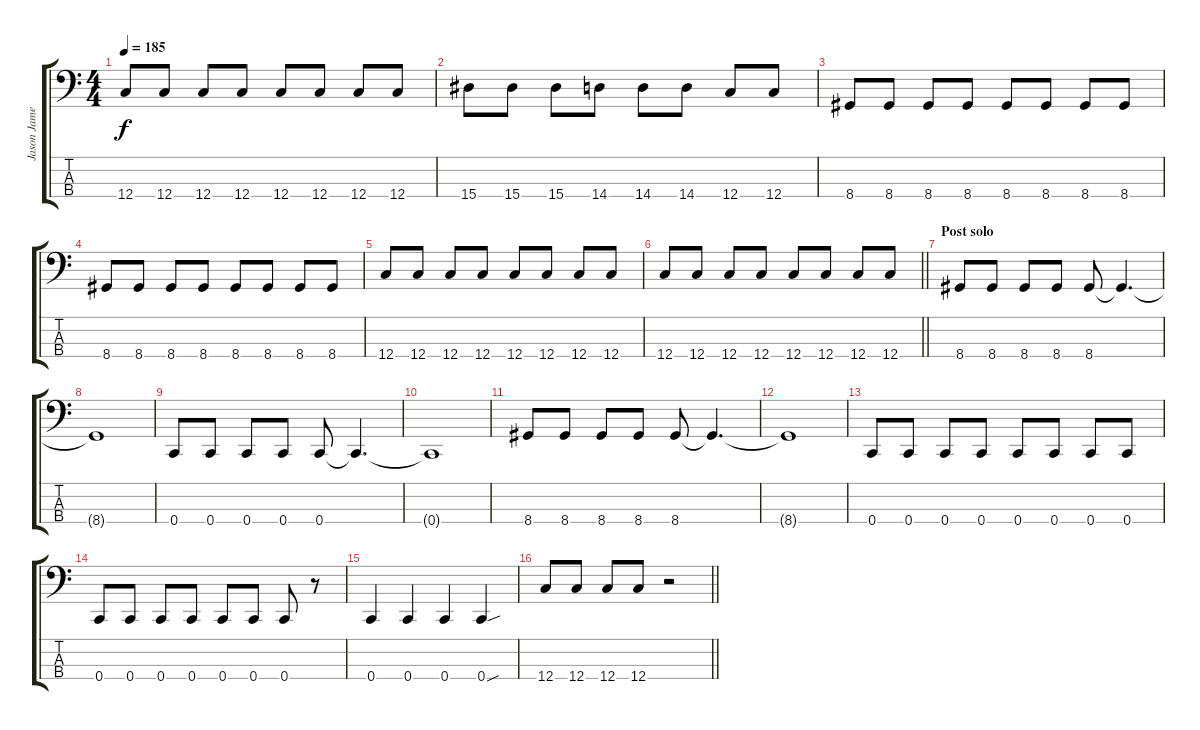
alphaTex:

\track ("Jason James (Jay)" "Jason Jame") {instrument electricbassfinger}
\staff {score tabs}
\tuning (F2 C2 G1 C1) {hide}
\ts (4 4)
\tempo 185
\clef f4
\ks c
12.4.8{dy f} 12.4.8 12.4.8 12.4.8 12.4.8 12.4.8 12.4.8 12.4.8 |
15.4.8 15.4.8 15.4.8 14.4.8 14.4.8 14.4.8 12.4.8 12.4.8 |
8.4.8 8.4.8 8.4.8 8.4.8 8.4.8 8.4.8 8.4.8 8.4.8 |
8.4.8 8.4.8 8.4.8 8.4.8 8.4.8 8.4.8 8.4.8 8.4.8 |
12.4.8 12.4.8 12.4.8 12.4.8 12.4.8 12.4.8 12.4.8 12.4.8 |
\barLineRight lightlight
12.4.8 12.4.8 12.4.8 12.4.8 12.4.8 12.4.8 12.4.8 12.4.8 |
\section ("" "Post solo")
8.4.8 8.4.8 8.4.8 8.4.8 8.4.8 8.4{t}.4{d} |
8.4{t}.1 |
0.4.8 0.4.8 0.4.8 0.4.8 0.4.8 0.4{t}.4{d} |
0.4{t}.1 |
8.4.8 8.4.8 8.4.8 8.4.8 8.4.8 8.4{t}.4{d} |
8.4{t}.1 |
0.4.8 0.4.8 0.4.8 0.4.8 0.4.8 0.4.8 0.4.8 0.4.8 |
0.4.8 0.4.8 0.4.8 0.4.8 0.4.8 0.4.8 0.4.8 r.8 |
0.4.4 0.4.4 0.4.4 0.4{sou}.4 |
\barLineRight lightlight
12.4.8 12.4.8 12.4.8 12.4.8 r.2
